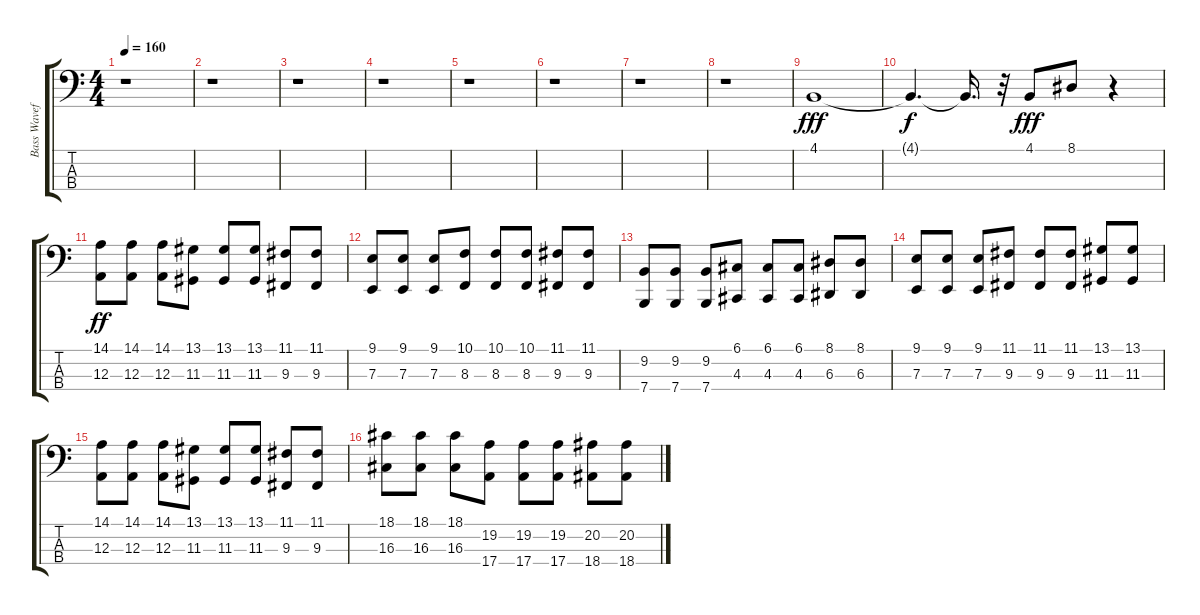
\track ("Bass Waveform" "Bass Wavef") {instrument lead1square}
\staff {score tabs}
\tuning (G2 D2 A1 E1) {hide}
\ts (4 4)
\tempo 160
\clef f4
\ks c
r.1{dy f} |
r.1 |
r.1 |
r.1 |
r.1 |
r.1 |
r.1 |
r.1 |
4.1.1{dy fff} |
4.1{t}.4{d dy f} 4.1{t}.16{d} r.32 4.1.8{dy fff} 8.1.8 r.4 |
(14.1 12.3).8{dy ff} (14.1 12.3).8 (14.1 12.3).8 (13.1 11.3).8 (13.1 11.3).8 (13.1 11.3).8 (11.1 9.3).8 (11.1 9.3).8 |
(9.1 7.3).8 (9.1 7.3).8 (9.1 7.3).8 (10.1 8.3).8 (10.1 8.3).8 (10.1 8.3).8 (11.1 9.3).8 (11.1 9.3).8 |
(9.2 7.4).8 (9.2 7.4).8 (9.2 7.4).8 (6.1 4.3).8 (6.1 4.3).8 (6.1 4.3).8 (8.1 6.3).8 (8.1 6.3).8 |
(9.1 7.3).8 (9.1 7.3).8 (9.1 7.3).8 (11.1 9.3).8 (11.1 9.3).8 (11.1 9.3).8 (13.1 11.3).8 (13.1 11.3).8 |
(14.1 12.3).8 (14.1 12.3).8 (14.1 12.3).8 (13.1 11.3).8 (13.1 11.3).8 (13.1 11.3).8 (11.1 9.3).8 (11.1 9.3).8 |
(18.1 16.3).8 (18.1 16.3).8 (18.1 16.3).8 (19.2 17.4).8 (19.2 17.4).8 (19.2 17.4).8 (20.2 18.4).8 (20.2 18.4).8
